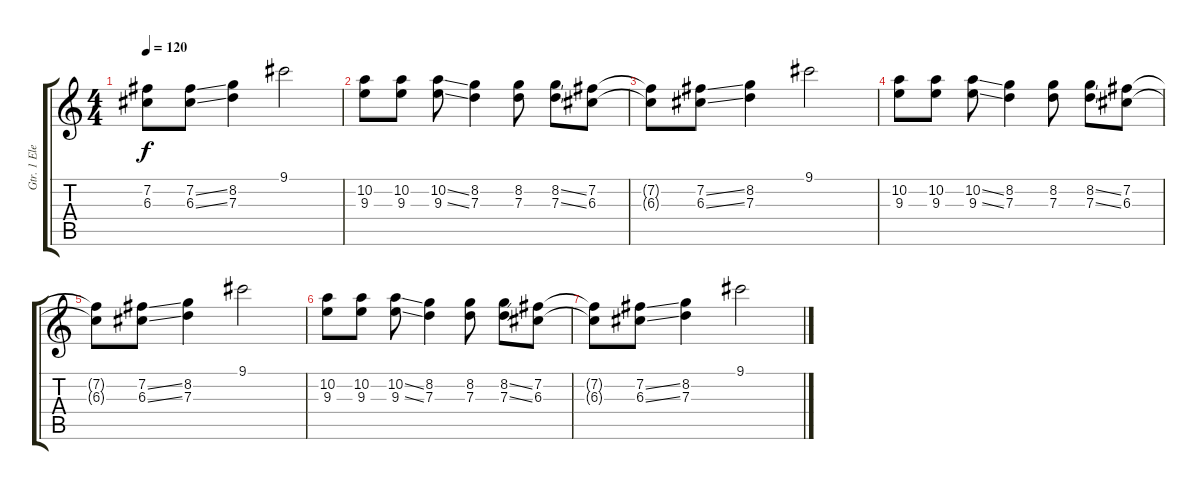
\track ("Gtr. 1 Electrica" "Gtr. 1 Ele") {instrument overdrivenguitar}
\staff {score tabs}
\tuning (E4 B3 G3 D3 A2 E2) {hide}
\ts (4 4)
\tempo 120
\clef g2
\ks c
(7.2{t} 6.3{t}).8{dy f} (7.2{ss} 6.3{ss}).8 (8.2 7.3).4 9.1.2 |
(10.2 9.3).8{volume 10} (10.2 9.3).8 (10.2{ss} 9.3{ss}).8 (8.2 7.3).4 (8.2 7.3).8 (8.2{ss} 7.3{ss}).8 (7.2 6.3).8 |
(7.2{t} 6.3{t}).8{volume 8} (7.2{ss} 6.3{ss}).8 (8.2 7.3).4 9.1.2 |
(10.2 9.3).8{volume 6} (10.2 9.3).8 (10.2{ss} 9.3{ss}).8 (8.2 7.3).4 (8.2 7.3).8 (8.2{ss} 7.3{ss}).8 (7.2 6.3).8 |
(7.2{t} 6.3{t}).8{volume 4} (7.2{ss} 6.3{ss}).8 (8.2 7.3).4 9.1.2 |
(10.2 9.3).8{volume 2} (10.2 9.3).8 (10.2{ss} 9.3{ss}).8 (8.2 7.3).4 (8.2 7.3).8 (8.2{ss} 7.3{ss}).8 (7.2 6.3).8 |
(7.2{t} 6.3{t}).8 (7.2{ss} 6.3{ss}).8 (8.2 7.3).4 9.1.2
